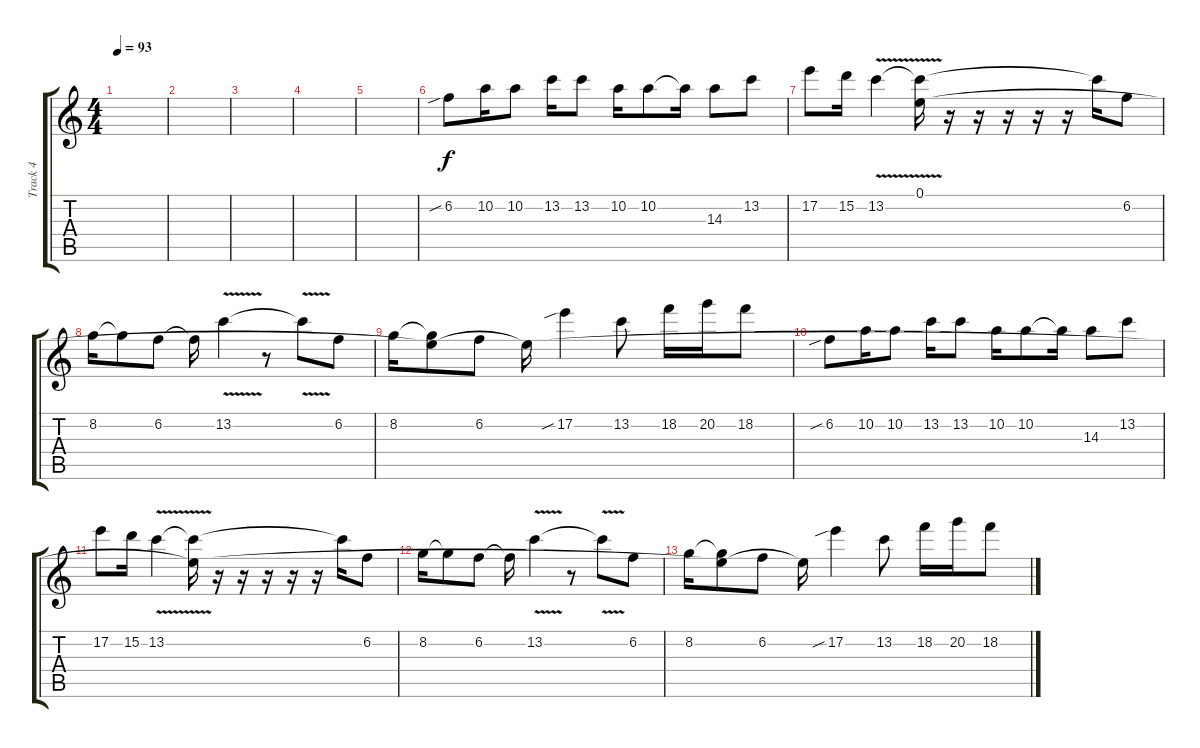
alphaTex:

\track ("Track 4" "Track 4") {instrument distortionguitar}
\staff {score tabs}
\tuning (E4 B3 G3 D3 A2 D2) {hide}
\ts (4 4)
\tempo 93
\clef g2
\ks c
|
|
|
|
|
6.2{sib}.8 10.2.16 10.2.8 13.2.16 13.2.8 10.2.16 10.2.8 10.2{t}.16 14.3.8 13.2.8 |
17.2.8 15.2.16 13.2{v}.4 (0.1 13.2{t}).16 r.16 r.16 r.16 r.16 r.16 13.2{t}.16 6.2.8 |
8.2.16 8.2{t}.8 6.2.8 6.2{t}.16 13.2{v}.4 r.8 13.2{t}.8 6.2.8 |
8.2.16 (0.1{t} 8.2{t}).8 6.2.8 0.1{t}.16 17.2{sib}.4 13.2.8 18.2.16 20.2.16 18.2.8 |
6.2{sib}.8 10.2.16 10.2.8 13.2.16 13.2.8 10.2.16 10.2.8 10.2{t}.16 14.3.8 13.2.8 |
17.2.8 15.2.16 13.2{v}.4 (0.1{t} 13.2{t}).16 r.16 r.16 r.16 r.16 r.16 13.2{t}.16 6.2.8 |
8.2.16 8.2{t}.8 6.2.8 6.2{t}.16 13.2{v}.4 r.8 13.2{t}.8 6.2.8 |
8.2.16 (0.1{t} 8.2{t}).8 6.2.8 0.1{t}.16 17.2{sib}.4 13.2.8 18.2.16 20.2.16 18.2.8
